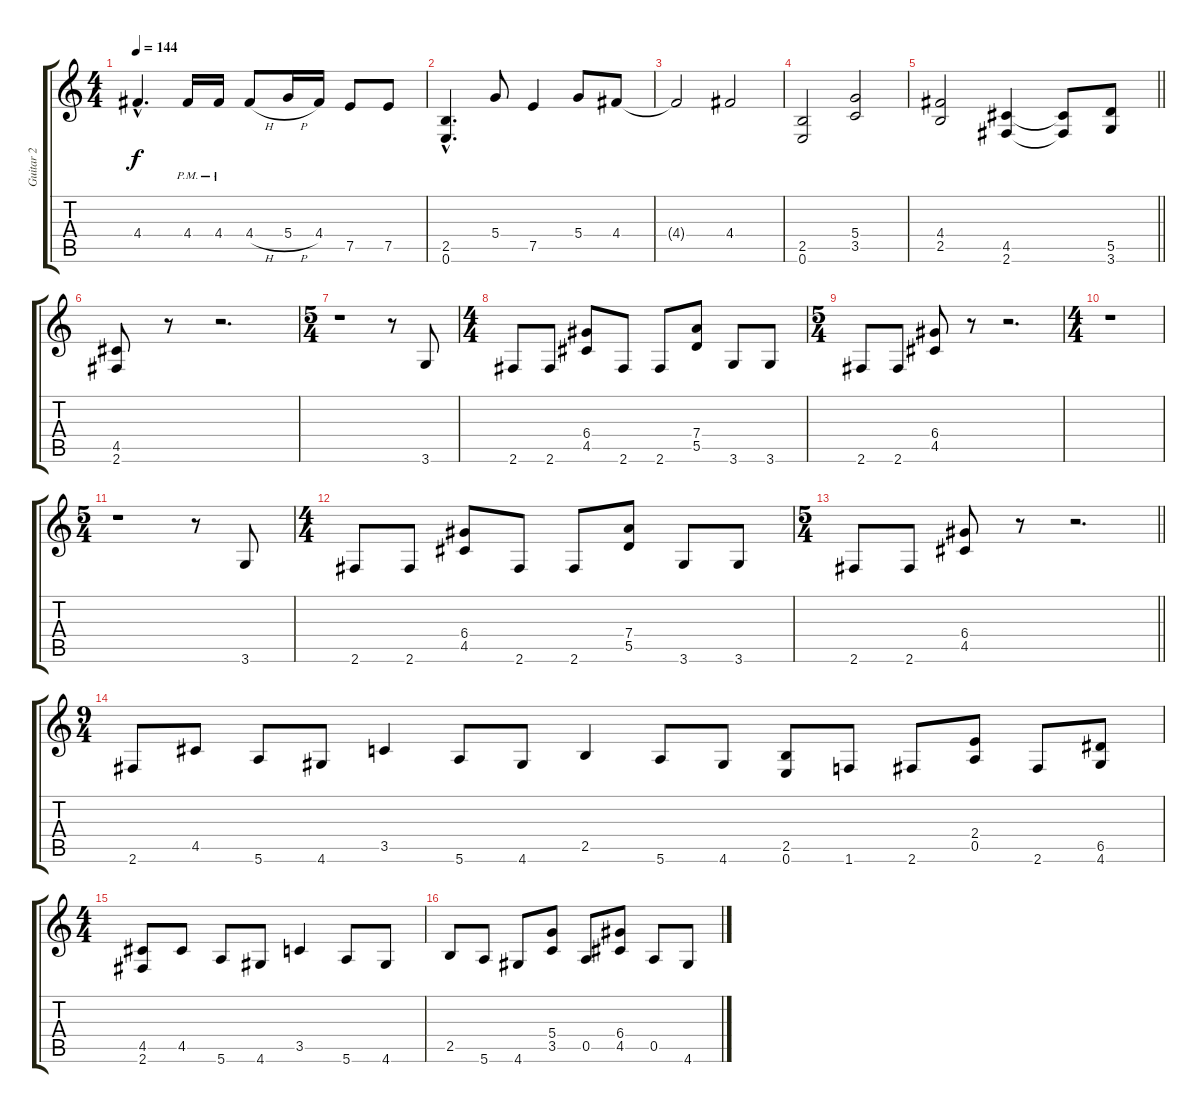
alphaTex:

\track ("Guitar 2" "Guitar 2") {instrument distortionguitar}
\staff {score tabs}
\tuning (E4 B3 G3 D3 A2 E2) {hide}
\ts (4 4)
\tempo 144
\clef g2
\ks c
4.4{hac t}.4{d dy f} 4.4{pm}.16 4.4{pm}.16 4.4{h}.8 5.4{h}.16 4.4.16 7.5.8 7.5.8 |
(2.5{hac} 0.6{hac}).4{d} 5.4.8 7.5.4 5.4.8 4.4.8 |
4.4{t}.2 4.4.2 |
(2.5 0.6).2 (5.4 3.5).2 |
\barLineRight lightlight
(4.4 2.5).2 (4.5 2.6).4 (4.5{t} 2.6{t}).8 (5.5 3.6).8 |
(4.5 2.6).8 r.8 r.2{d} |
\ts (5 4)
r.1 r.8 3.6.8 |
\ts (4 4)
2.6.8 2.6.8 (6.4 4.5).8 2.6.8 2.6.8 (7.4 5.5).8 3.6.8 3.6.8 |
\ts (5 4)
2.6.8 2.6.8 (6.4 4.5).8 r.8 r.2{d} |
\ts (4 4)
r.1 |
\ts (5 4)
r.1 r.8 3.6.8 |
\ts (4 4)
2.6.8 2.6.8 (6.4 4.5).8 2.6.8 2.6.8 (7.4 5.5).8 3.6.8 3.6.8 |
\ts (5 4)
\barLineRight lightlight
2.6.8 2.6.8 (6.4 4.5).8 r.8 r.2{d} |
\ts (9 4)
2.6.8 4.5.8 5.6.8 4.6.8 3.5.4 5.6.8 4.6.8 2.5.4 5.6.8 4.6.8 (2.5 0.6).8 1.6.8 2.6.8 (2.4 0.5).8 2.6.8 (6.5 4.6).8 |
\ts (4 4)
(4.5 2.6).8 4.5.8 5.6.8 4.6.8 3.5.4 5.6.8 4.6.8 |
2.5.8 5.6.8 4.6.8 (5.4 3.5).8 0.5.8 (6.4 4.5).8 0.5.8 4.6.8
